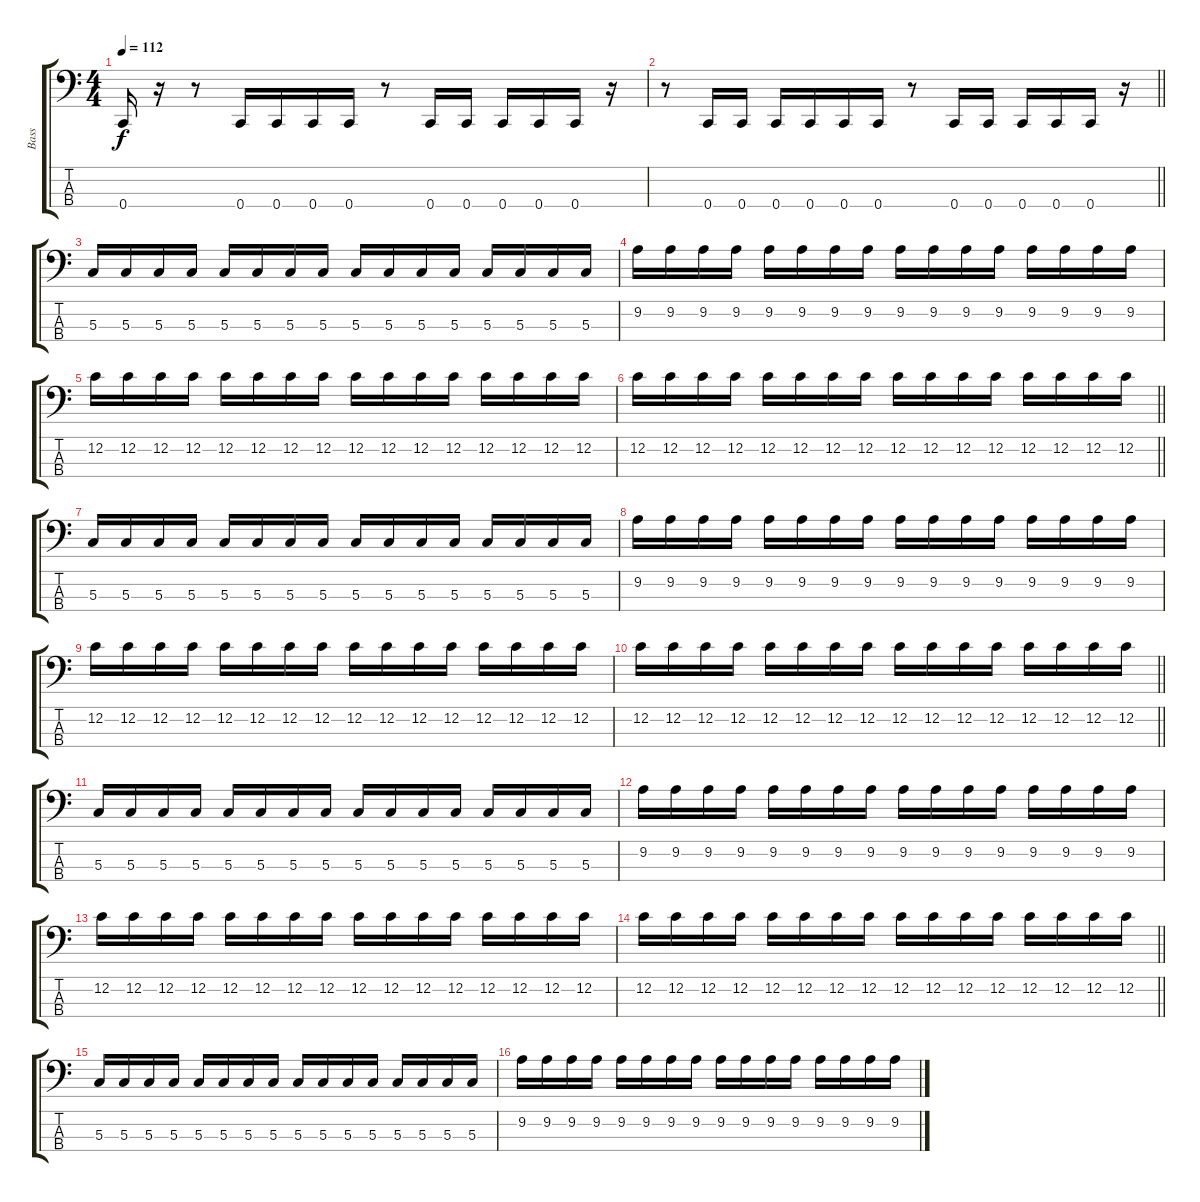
\track ("Bass" "Bass") {instrument electricbassfinger}
\staff {score tabs}
\tuning (F2 C2 G1 C1) {hide}
\ts (4 4)
\tempo 112
\clef f4
\ks c
0.4.16{dy f} r.16 r.8 0.4.16 0.4.16 0.4.16 0.4.16 r.8 0.4.16 0.4.16 0.4.16 0.4.16 0.4.16 r.16 |
\barLineRight lightlight
r.8 0.4.16 0.4.16 0.4.16 0.4.16 0.4.16 0.4.16 r.8 0.4.16 0.4.16 0.4.16 0.4.16 0.4.16 r.16 |
5.3.16 5.3.16 5.3.16 5.3.16 5.3.16 5.3.16 5.3.16 5.3.16 5.3.16 5.3.16 5.3.16 5.3.16 5.3.16 5.3.16 5.3.16 5.3.16 |
9.2.16 9.2.16 9.2.16 9.2.16 9.2.16 9.2.16 9.2.16 9.2.16 9.2.16 9.2.16 9.2.16 9.2.16 9.2.16 9.2.16 9.2.16 9.2.16 |
12.2.16 12.2.16 12.2.16 12.2.16 12.2.16 12.2.16 12.2.16 12.2.16 12.2.16 12.2.16 12.2.16 12.2.16 12.2.16 12.2.16 12.2.16 12.2.16 |
\barLineRight lightlight
12.2.16 12.2.16 12.2.16 12.2.16 12.2.16 12.2.16 12.2.16 12.2.16 12.2.16 12.2.16 12.2.16 12.2.16 12.2.16 12.2.16 12.2.16 12.2.16 |
5.3.16 5.3.16 5.3.16 5.3.16 5.3.16 5.3.16 5.3.16 5.3.16 5.3.16 5.3.16 5.3.16 5.3.16 5.3.16 5.3.16 5.3.16 5.3.16 |
9.2.16 9.2.16 9.2.16 9.2.16 9.2.16 9.2.16 9.2.16 9.2.16 9.2.16 9.2.16 9.2.16 9.2.16 9.2.16 9.2.16 9.2.16 9.2.16 |
12.2.16 12.2.16 12.2.16 12.2.16 12.2.16 12.2.16 12.2.16 12.2.16 12.2.16 12.2.16 12.2.16 12.2.16 12.2.16 12.2.16 12.2.16 12.2.16 |
\barLineRight lightlight
12.2.16 12.2.16 12.2.16 12.2.16 12.2.16 12.2.16 12.2.16 12.2.16 12.2.16 12.2.16 12.2.16 12.2.16 12.2.16 12.2.16 12.2.16 12.2.16 |
5.3.16 5.3.16 5.3.16 5.3.16 5.3.16 5.3.16 5.3.16 5.3.16 5.3.16 5.3.16 5.3.16 5.3.16 5.3.16 5.3.16 5.3.16 5.3.16 |
9.2.16 9.2.16 9.2.16 9.2.16 9.2.16 9.2.16 9.2.16 9.2.16 9.2.16 9.2.16 9.2.16 9.2.16 9.2.16 9.2.16 9.2.16 9.2.16 |
12.2.16 12.2.16 12.2.16 12.2.16 12.2.16 12.2.16 12.2.16 12.2.16 12.2.16 12.2.16 12.2.16 12.2.16 12.2.16 12.2.16 12.2.16 12.2.16 |
\barLineRight lightlight
12.2.16 12.2.16 12.2.16 12.2.16 12.2.16 12.2.16 12.2.16 12.2.16 12.2.16 12.2.16 12.2.16 12.2.16 12.2.16 12.2.16 12.2.16 12.2.16 |
5.3.16 5.3.16 5.3.16 5.3.16 5.3.16 5.3.16 5.3.16 5.3.16 5.3.16 5.3.16 5.3.16 5.3.16 5.3.16 5.3.16 5.3.16 5.3.16 |
9.2.16 9.2.16 9.2.16 9.2.16 9.2.16 9.2.16 9.2.16 9.2.16 9.2.16 9.2.16 9.2.16 9.2.16 9.2.16 9.2.16 9.2.16 9.2.16
